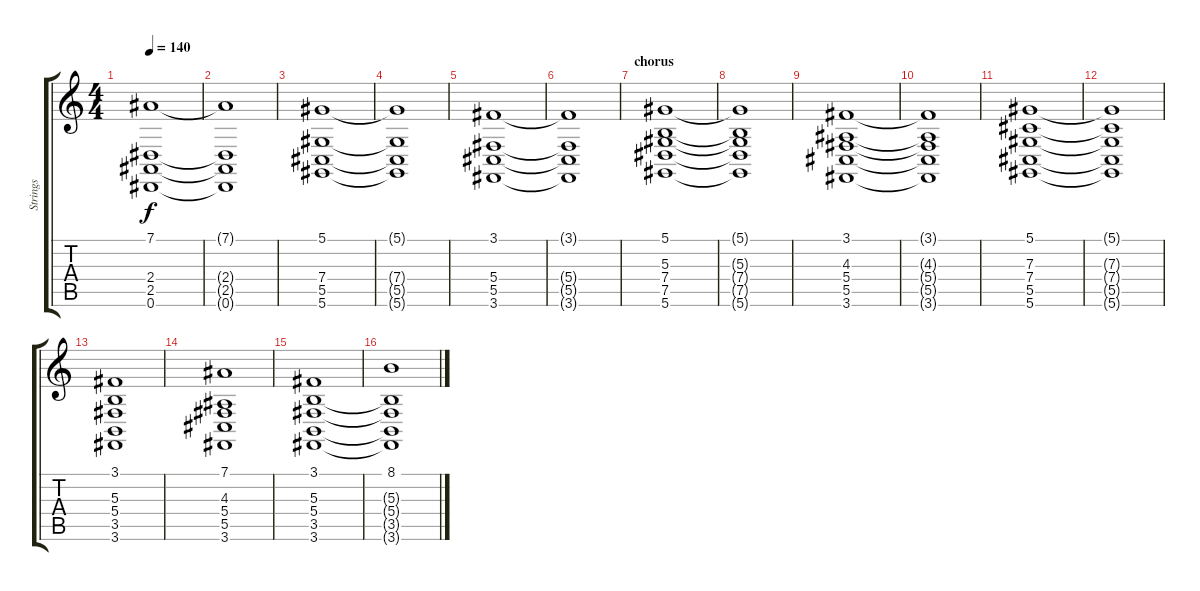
\track ("Strings" "Strings") {instrument stringensemble2}
\staff {score tabs}
\tuning (Eb4 Bb3 Gb3 Db3 Ab2 Eb2) {hide}
\ts (4 4)
\tempo 140
\clef g2
\ks c
(7.1 2.4 2.5 0.6).1{dy f} |
(7.1{t} 2.4{t} 2.5{t} 0.6{t}).1 |
(5.1 7.4 5.5 5.6).1 |
(5.1{t} 7.4{t} 5.5{t} 5.6{t}).1 |
(3.1 5.4 5.5 3.6).1 |
(3.1{t} 5.4{t} 5.5{t} 3.6{t}).1 |
\section ("" "chorus")
(5.1 5.3 7.4 7.5 5.6).1 |
(5.1{t} 5.3{t} 7.4{t} 7.5{t} 5.6{t}).1 |
(3.1 4.3 5.4 5.5 3.6).1 |
(3.1{t} 4.3{t} 5.4{t} 5.5{t} 3.6{t}).1 |
(5.1 7.3 7.4 5.5 5.6).1 |
(5.1{t} 7.3{t} 7.4{t} 5.5{t} 5.6{t}).1 |
(3.1 5.3 5.4 3.5 3.6).1 |
(7.1 4.3 5.4 5.5 3.6).1 |
(3.1 5.3 5.4 3.5 3.6).1 |
(8.1 5.3{t} 5.4{t} 3.5{t} 3.6{t}).1
